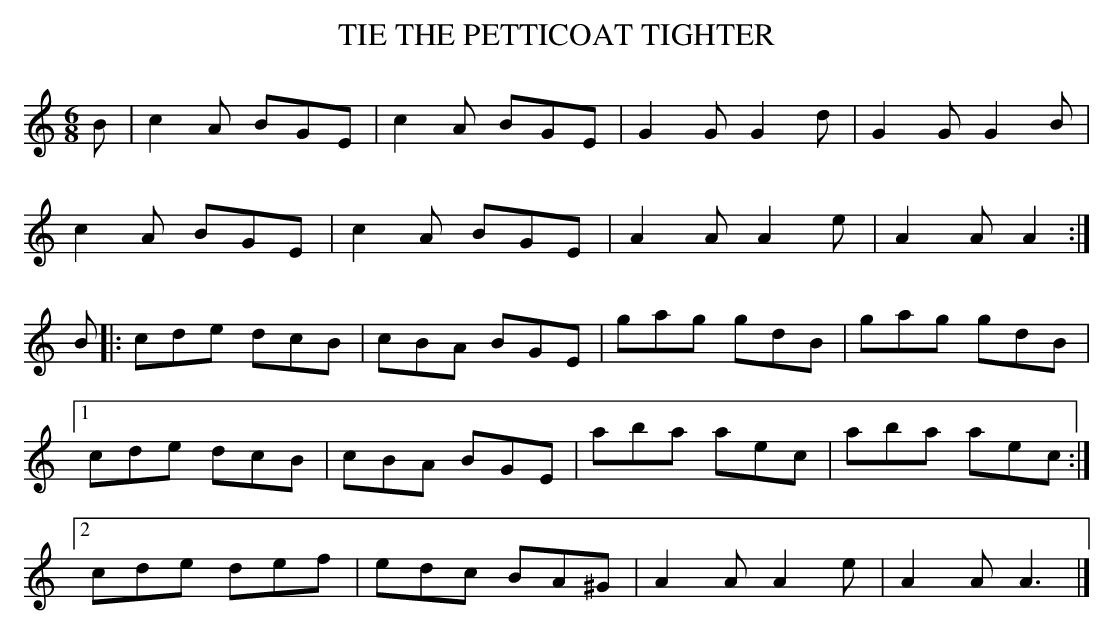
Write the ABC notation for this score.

X:1
T:TIE THE PETTICOAT TIGHTER
M:6/8
L:1/8
K:Am
B|c2A BGE|c2A BGE|G2G G2d|G2G G2B|
c2A BGE|c2A BGE|A2A A2e|A2A A2 :|
B|: cde dcB|cBA BGE|gag gdB|gag gdB|
[1 cde dcB|cBA BGE|aba aec|aba aec :|
[2 cde def|edc BA^G|A2A A2e|A2A A3 |]
